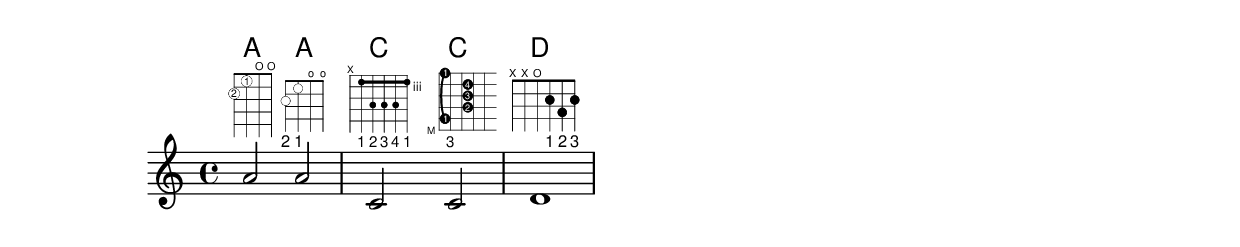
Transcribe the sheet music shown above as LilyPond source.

%% Do not edit this file; it is auto-generated from input/new
%% This file is in the public domain.
\version "2.11.62"

\header {
  lsrtags = "fretted-strings,tweaks-and-overrides"
  texidoc = "This snippet shows many possibilities for obtaining
and tweaking fret diagrams."
  doctitle = "Fret diagrams explained and developed"
} % begin verbatim

<<
  \chords {
    a2 a
    c2 c
    d1
  }
  
  \new Voice = "mel" {
    \textLengthOn
    % Set global properties of fret diagram
    \override Voice.TextScript #'size = #1.2
    \override Voice.TextScript #'fret-diagram-details #'finger-code = #'below-string
    \override Voice.TextScript #'fret-diagram-details #'dot-color = #'black
    
    %% A chord for ukelele
    a'2^\markup {
      \override #'(fret-diagram-details . (
                   (string-count . 4)
                   (dot-color . white)
                   (finger-code . in-dot))) {
        \fret-diagram #"4-2-2;3-1-1;2-o;1-o;"
      }
    }
    
    %% A chord for ukelele, with formatting defined in definition string
    %  1.2 * size, 4 strings, 4 frets, fingerings below string
    %  dot radius .35 of fret spacing, dot position 0.55 of fret spacing
    a'2^\markup {
      \override #'(fret-diagram-details . (
                   (dot-color . white)
                   (open-string . "o"))) {
        \fret-diagram #"s:1.2;w:4;h:3;f:2;d:0.35;p:0.55;4-2-2;3-1-1;2-o;1-o;"
      }
    }
    
    %% C major for guitar, barred on third fret
    %  verbose style
    %  roman fret label, finger labels below string, straight barre
    c'2^\markup {
      % 110% of default size
      \override #'(size . 1.1) {
        \override #'(fret-diagram-details . (
                     (number-type . roman-lower)
                     (finger-code . below-string)
                     (barre-type . straight))) {
          \fret-diagram-verbose #'((mute 6)
                                   (place-fret 5 3 1)
                                   (place-fret 4 5 2)
                                   (place-fret 3 5 3)
                                   (place-fret 2 5 4)
                                   (place-fret 1 3 1)
                                   (barre 5 1 3))
        }
      }
    }
    
    %% C major for guitar, barred on third fret
    %  verbose style
    c'2^\markup {
      % 110% of default size
      \override #'(size . 1.1) {
        \override #'(fret-diagram-details . (
                     (number-type . arabic)
                     (dot-label-font-mag . 0.9)
                     (finger-code . in-dot)
                     (fret-label-font-mag . 0.6)
                     (fret-label-vertical-offset . 0)
                     (label-dir . -1)
                     (mute-string . "M")
                     (orientation . landscape)
                     (xo-font-magnification . 0.4)
                     (xo-padding . 0.3))) {
          \fret-diagram-verbose #'((mute 6)
                                   (place-fret 5 3 1)
                                   (place-fret 4 5 2)
                                   (place-fret 3 5 3)
                                   (place-fret 2 5 4)
                                   (place-fret 1 3 1)
                                   (barre 5 1 3))
        }
      }
    }
    
    %% simple D chord
    d'1^\markup {
      \override #'(fret-diagram-details . (
                   (finger-code . below-string)
                   (dot-radius . 0.35)
                   (dot-position . 0.5)
                   (fret-count . 3))) {
        \fret-diagram-terse #"x;x;o;2-1;3-2;2-3;"
      }
    }
  }
>>
